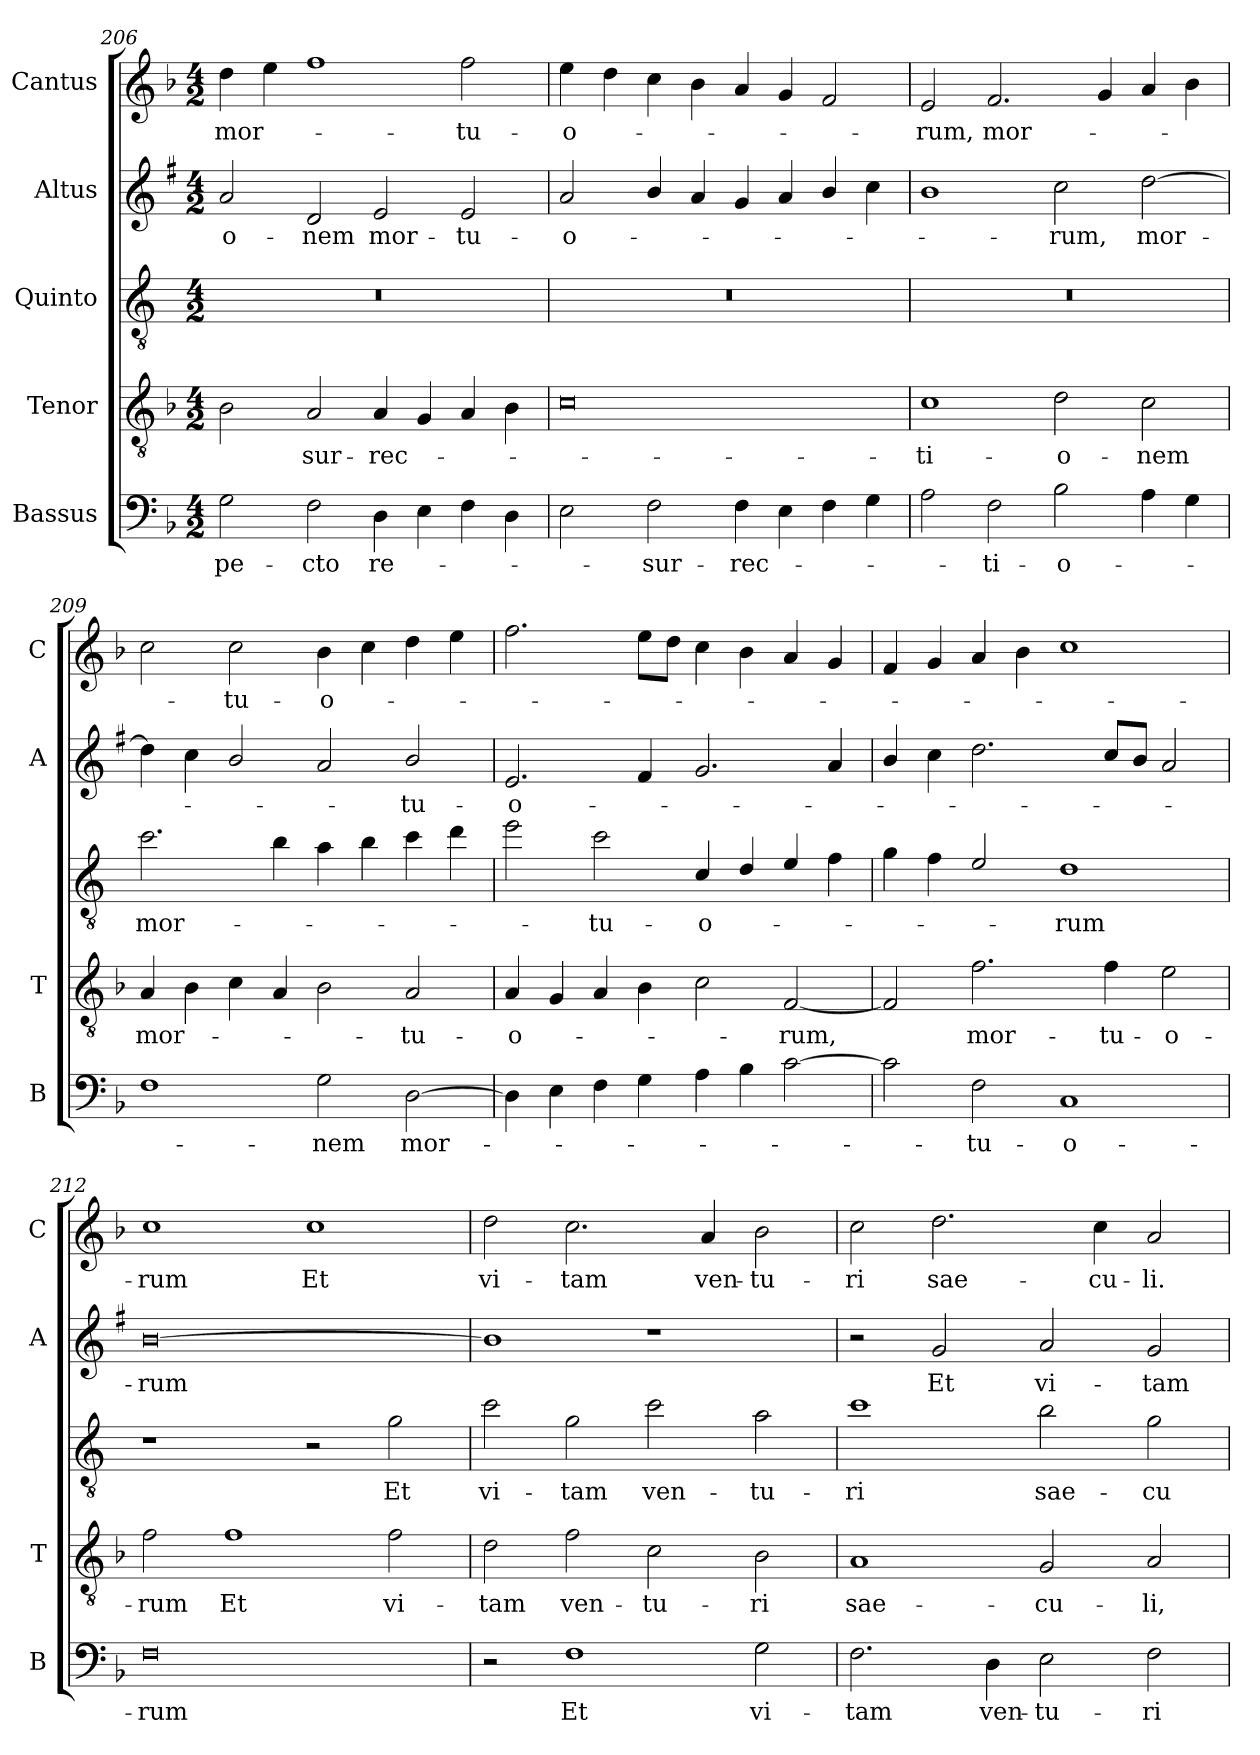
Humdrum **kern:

**kern	**text	**kern	**text	**kern	**text	**kern	**text	**kern	**text
*part5	*part5	*part4	*part4	*part3	*part3	*part2	*part2	*part1	*part1
*staff5	*staff5	*staff4	*staff4	*staff3	*staff3	*staff2	*staff2	*staff1	*staff1
*I"Bassus	*	*I"Tenor	*	*I"Quinto	*	*I"Altus	*	*I"Cantus	*
*I'B	*	*I'T	*	*	*	*I'A	*	*I'C	*
*clefF4	*	*clefGv2	*	*clefGv2	*	*clefG2	*	*clefG2	*
*	*	*	*	*ITrd4c7	*	*ITrd1c2	*	*	*
*k[b-]	*	*k[b-]	*	*k[b-]	*	*k[b-]	*	*k[b-]	*
*F:	*	*F:	*	*F:	*	*F:	*	*F:	*
*M4/2	*	*M4/2	*	*M4/2	*	*M4/2	*	*M4/2	*
=206	=206	=206	=206	=206	=206	=206	=206	=206	=206
!	!LO:LY:b	!	!	!	!	!	!LO:LY:b	!	!LO:LY:b
2G\	-pe-	2B-\	.	0r	.	2g/	-o-	4dd\	mor-
.	.	.	.	.	.	.	.	4ee\	.
!	!LO:LY:b	!	!LO:LY:b	!	!	!	!LO:LY:b	!	!
2F\	-cto	2A/	-sur-	.	.	2c/	-nem	1ff	.
!	!LO:LY:b	!	!LO:LY:b	!	!	!	!LO:LY:b	!	!
4D\	re-	4A/	-rec-	.	.	2d/	mor-	.	.
4E\	.	4G/	.	.	.	.	.	.	.
!	!	!	!	!	!	!	!LO:LY:b	!	!LO:LY:b
4F\	.	4A/	.	.	.	2d/	-tu-	2ff\	-tu-
4D\	.	4B-\	.	.	.	.	.	.	.
=207	=207	=207	=207	=207	=207	=207	=207	=207	=207
!	!	!	!	!	!	!	!LO:LY:b	!	!LO:LY:b
2E\	.	0c	.	0r	.	2g/	-o-	4ee\	-o-
.	.	.	.	.	.	.	.	4dd\	.
!	!LO:LY:b	!	!	!	!	!	!	!	!
2F\	-sur-	.	.	.	.	4a/	.	4cc\	.
.	.	.	.	.	.	4g/	.	4b-\	.
!	!LO:LY:b	!	!	!	!	!	!	!	!
4F\	-rec-	.	.	.	.	4f/	.	4a/	.
4E\	.	.	.	.	.	4g/	.	4g/	.
4F\	.	.	.	.	.	4a/	.	2f/	.
4G\	.	.	.	.	.	4b-\	.	.	.
=208	=208	=208	=208	=208	=208	=208	=208	=208	=208
!	!	!	!LO:LY:b	!	!	!	!	!	!LO:LY:b
2A\	.	1c	-ti-	0r	.	1a	.	2e/	-rum,
!	!LO:LY:b	!	!	!	!	!	!	!	!LO:LY:b
2F\	-ti-	.	.	.	.	.	.	2.f/	mor-
!	!LO:LY:b	!	!LO:LY:b	!	!	!	!LO:LY:b	!	!
2B-\	-o-	2d\	-o-	.	.	2b-\	-rum,	.	.
.	.	.	.	.	.	.	.	4g/	.
!	!	!	!LO:LY:b	!	!	!	!LO:LY:b	!	!
4A\	.	2c\	-nem	.	.	[2cc\	mor-	4a/	.
4G\	.	.	.	.	.	.	.	4b-\	.
=209	=209	=209	=209	=209	=209	=209	=209	=209	=209
!	!	!	!LO:LY:b	!	!LO:LY:b	!	!	!	!
1F	.	4A/	mor-	2.f\	mor-	4cc\]	.	2cc\	.
.	.	4B-\	.	.	.	4b-\	.	.	.
!	!	!	!	!	!	!	!	!	!LO:LY:b
.	.	4c\	.	.	.	2a/	.	2cc\	-tu-
.	.	4A/	.	4e\	.	.	.	.	.
!	!LO:LY:b	!	!	!	!	!	!	!	!LO:LY:b
2G\	-nem	2B-\	.	4d\	.	2g/	.	4b-\	-o-
.	.	.	.	4e\	.	.	.	4cc\	.
!	!LO:LY:b	!	!LO:LY:b	!	!	!	!LO:LY:b	!	!
[2D\	mor-	2A/	-tu-	4f\	.	2a/	-tu-	4dd\	.
.	.	.	.	4g\	.	.	.	4ee\	.
!!LO:LB:g=z
=210	=210	=210	=210	=210	=210	=210	=210	=210	=210
!	!	!	!LO:LY:b	!	!	!	!LO:LY:b	!	!
4D\]	.	4A/	-o-	2a\	.	2.d/	-o-	2.ff\	.
4E\	.	4G/	.	.	.	.	.	.	.
!	!	!	!	!	!LO:LY:b	!	!	!	!
4F\	.	4A/	.	2f\	-tu-	.	.	.	.
4G\	.	4B-\	.	.	.	4e/	.	8ee\L	.
.	.	.	.	.	.	.	.	8dd\J	.
!	!	!	!	!	!LO:LY:b	!	!	!	!
4A\	.	2c\	.	4F/	-o-	2.f/	.	4cc\	.
4B-\	.	.	.	4G/	.	.	.	4b-\	.
!	!	!	!LO:LY:b	!	!	!	!	!	!
[2c\	.	[2F/	-rum,	4A/	.	.	.	4a/	.
.	.	.	.	4B-\	.	4g/	.	4g/	.
=211	=211	=211	=211	=211	=211	=211	=211	=211	=211
2c\]	.	2F/]	.	4c\	.	4a/	.	4f/	.
.	.	.	.	4B-\	.	4b-\	.	4g/	.
!	!LO:LY:b	!	!LO:LY:b	!	!	!	!	!	!
2F\	-tu-	2.f\	mor-	2A/	.	2.cc\	.	4a/	.
.	.	.	.	.	.	.	.	4b-\	.
!	!LO:LY:b	!	!	!	!LO:LY:b	!	!	!	!
1C	-o-	.	.	1G	-rum	.	.	1cc	.
!	!	!	!LO:LY:b	!	!	!	!	!	!
.	.	4f\	-tu-	.	.	8b-/L	.	.	.
.	.	.	.	.	.	8a/J	.	.	.
!	!	!	!LO:LY:b	!	!	!	!	!	!
.	.	2e\	-o-	.	.	2g/	.	.	.
=212	=212	=212	=212	=212	=212	=212	=212	=212	=212
!	!LO:LY:b	!	!LO:LY:b	!	!	!	!LO:LY:b	!	!LO:LY:b
0F	-rum	2f\	-rum	1r	.	[0a	-rum	1cc	-rum
!	!	!	!LO:LY:b	!	!	!	!	!	!
.	.	1f	Et	.	.	.	.	.	.
!	!	!	!	!	!	!	!	!	!LO:LY:b
.	.	.	.	2r	.	.	.	1cc	Et
!	!	!	!LO:LY:b	!	!LO:LY:b	!	!	!	!
.	.	2f\	vi-	2c\	Et	.	.	.	.
=213	=213	=213	=213	=213	=213	=213	=213	=213	=213
!	!	!	!LO:LY:b	!	!LO:LY:b	!	!	!	!LO:LY:b
2r	.	2d\	-tam	2f\	vi-	1a]	.	2dd\	vi-
!	!LO:LY:b	!	!LO:LY:b	!	!LO:LY:b	!	!	!	!LO:LY:b
1F	Et	2f\	ven-	2c\	-tam	.	.	2.cc\	-tam
!	!	!	!LO:LY:b	!	!LO:LY:b	!	!	!	!
.	.	2c\	-tu-	2f\	ven-	1r	.	.	.
!	!	!	!	!	!	!	!	!	!LO:LY:b
.	.	.	.	.	.	.	.	4a/	ven-
!	!LO:LY:b	!	!LO:LY:b	!	!LO:LY:b	!	!	!	!LO:LY:b
2G\	vi-	2B-\	-ri	2d\	-tu-	.	.	2b-\	-tu-
=214	=214	=214	=214	=214	=214	=214	=214	=214	=214
!	!LO:LY:b	!	!LO:LY:b	!	!LO:LY:b	!	!	!	!LO:LY:b
2.F\	-tam	1A	sae-	1f	-ri	2r	.	2cc\	-ri
!	!	!	!	!	!	!	!LO:LY:b	!	!LO:LY:b
.	.	.	.	.	.	2f/	Et	2.dd\	sae-
!	!LO:LY:b	!	!	!	!	!	!	!	!
4D\	ven-	.	.	.	.	.	.	.	.
!	!LO:LY:b	!	!LO:LY:b	!	!LO:LY:b	!	!LO:LY:b	!	!
2E\	-tu-	2G/	-cu-	2e\	sae-	2g/	vi-	.	.
!	!	!	!	!	!	!	!	!	!LO:LY:b
.	.	.	.	.	.	.	.	4cc\	-cu-
!	!LO:LY:b	!	!LO:LY:b	!	!LO:LY:b	!	!LO:LY:b	!	!LO:LY:b
2F\	-ri	2A/	-li,	2c\	-cu-	2f/	-tam	2a/	-li.
=	=	=	=	=	=	=	=	=	=
*-	*-	*-	*-	*-	*-	*-	*-	*-	*-
